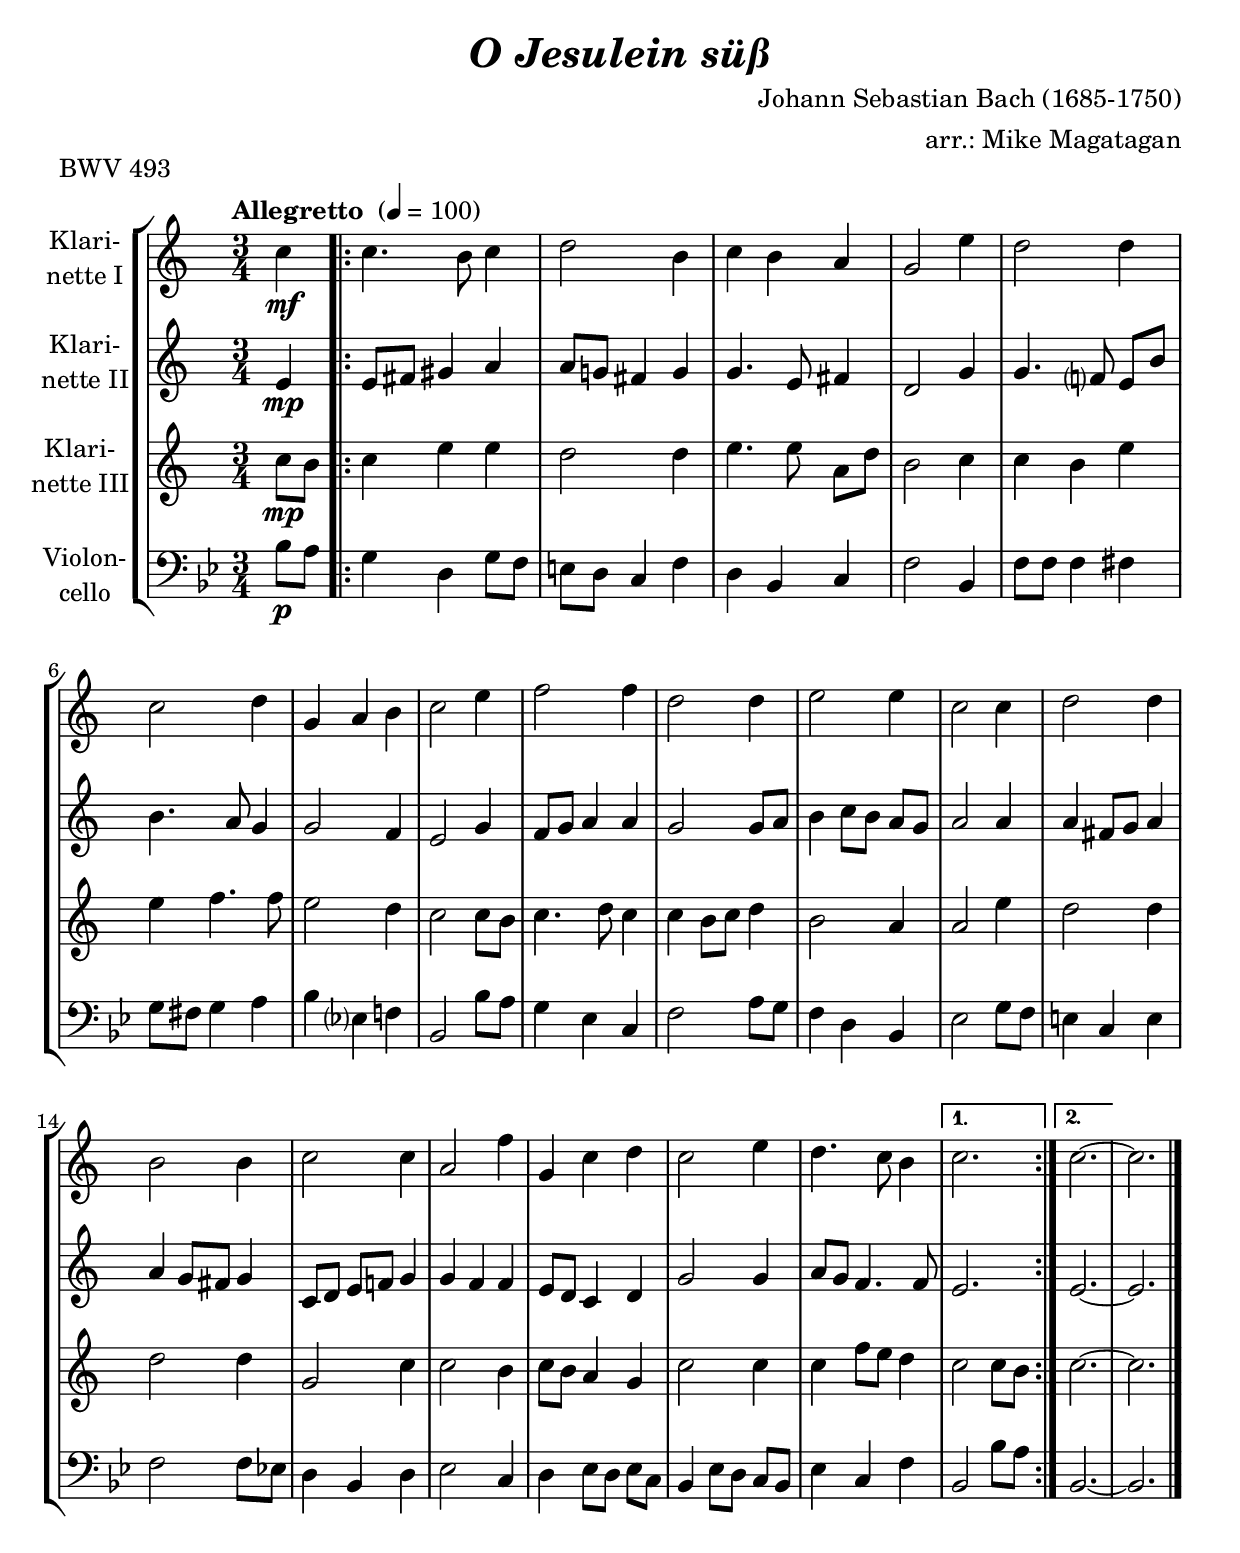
\version "2.18.2"
\include "deutsch.ly"

#(set-global-staff-size 22.25)

\header {
  title     = \markup \bold \italic "O Jesulein süß"
  composer  = "Johann Sebastian Bach (1685-1750)"
  arranger  = "arr.: Mike Magatagan"
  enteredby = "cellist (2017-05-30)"
  piece     = "BWV 493"
}

voiceconsts = {
  \key b \major
  \time 3/4
  \clef "treble"
%  \numericTimeSignature
  \compressFullBarRests
  % Set default beaming for all staves
  \set Timing.beamExceptions = #'()
  \set Timing.baseMoment     = #(ly:make-moment 1 4)
  \set Timing.beatStructure  = #'(1 1 1)
  \tempo "Allegretto " 4=100
}

mikl = "clarinet"
mist = "string ensemble 1"
miba = "bassoon"
%miba = "harpsichord"
milo = "drawbar organ"

va = \relative c'' {
  \voiceconsts

  \partial 4 b4\mf
  \repeat volta 2 {
    b4. a8 b4
    c2 a4
    b a g
    f2 d'4
    c2 c4
    b2 c4

    f, g a
    b2 d4
    es2 es4
    c2 c4
    d2 d4
    b2 b4
    c2 c4
    a2 a4
    b2 b4

    g2 es'4
    f, b c
    b2 d4
    c4. b8 a4
  }
  \alternative {
    { b2. }
    { b~ }
  }
  b \bar "|."
}

vb = \relative c' {
  \voiceconsts

  \partial 4 d4\mp
  \repeat volta 2 {
    d8 e fis4 g
    g8 f! e4 f
    f4. d8 e4
    c2 f4
    f4. es?8 d a'
    a4. g8 f4

    f2 es4
    d2 f4
    es8 f g4 g
    f2 f8 g
    a4 b8 a g f
    g2 g4
    g e8 f g4
    g f8 e f4
    b,8 c d es! f4

    f es es
    d8 c b4 c
    f2 f4
    g8 f es4. es8
  }
  \alternative {
    { d2. }
    { d~ }
  }
  d \bar "|."
}

vc = \relative c'' {
  \voiceconsts

  \partial 4 b8\mp a
  \repeat volta 2 {
    b4 d d
    c2 c4
    d4. d8 g, c
    a2 b4
    b a d
    d es4. es8

    d2 c4
    b2 b8 a
    b4. c8 b4
    b a8 b c4
    a2 g4
    g2 d'4
    c2 c4
    c2 c4
    f,2 b4

    b2 a4
    b8 a g4 f
    b2 b4
    b es8 d c4
  }
  \alternative {
    { b2 b8 a }
    { b2.~ }
  }
  b \bar "|."
}

vd = \relative c' {
  \voiceconsts
  \clef "bass"

  \partial 4 b8\p a
  \repeat volta 2 {
    g4 d g8 f
    e d c4 f
    d b c
    f2 b,4
    f'8 f f4 fis
    g8 fis g4 a

    b es,? f!
    b,2 b'8 a
    g4 es c
    f2 a8 g
    f4 d b
    es2 g8 f
    e4 c e
    f2 f8 es!
    d4 b d

    es2 c4
    d es8 d es c
    b4 es8 d c b
    es4 c f
  }
  \alternative {
    { b,2 b'8 a }
    { b,2.~ }
  }
  b \bar "|."
}


music = \new StaffGroup <<
      \new Staff {
	\set Staff.midiInstrument = \mikl
	\set Staff.instrumentName = \markup \center-column { "Klari-" "nette I" }
	\transpose b c' { \va }
      }

      \new Staff {
	\set Staff.midiInstrument = \mikl
	\set Staff.instrumentName = \markup \center-column { "Klari-" "nette II" }
	\transpose b c' { \vb }
      }

      \new Staff {
	\set Staff.midiInstrument = \mikl
	\set Staff.instrumentName = \markup \center-column { "Klari-" "nette III" }
	\transpose b c' { \vc }
      }

      \new Staff {
	\set Staff.midiInstrument = \miba
	\set Staff.instrumentName = \markup \center-column { "Violon-" "cello" }
	\transpose b b { \vd }
      }
>>

\book {
  \score {
    \music
    \layout {}
  }

  \score {
    \unfoldRepeats \music

    \midi {
      \context {
        \Score
      }
    }
  }
}
